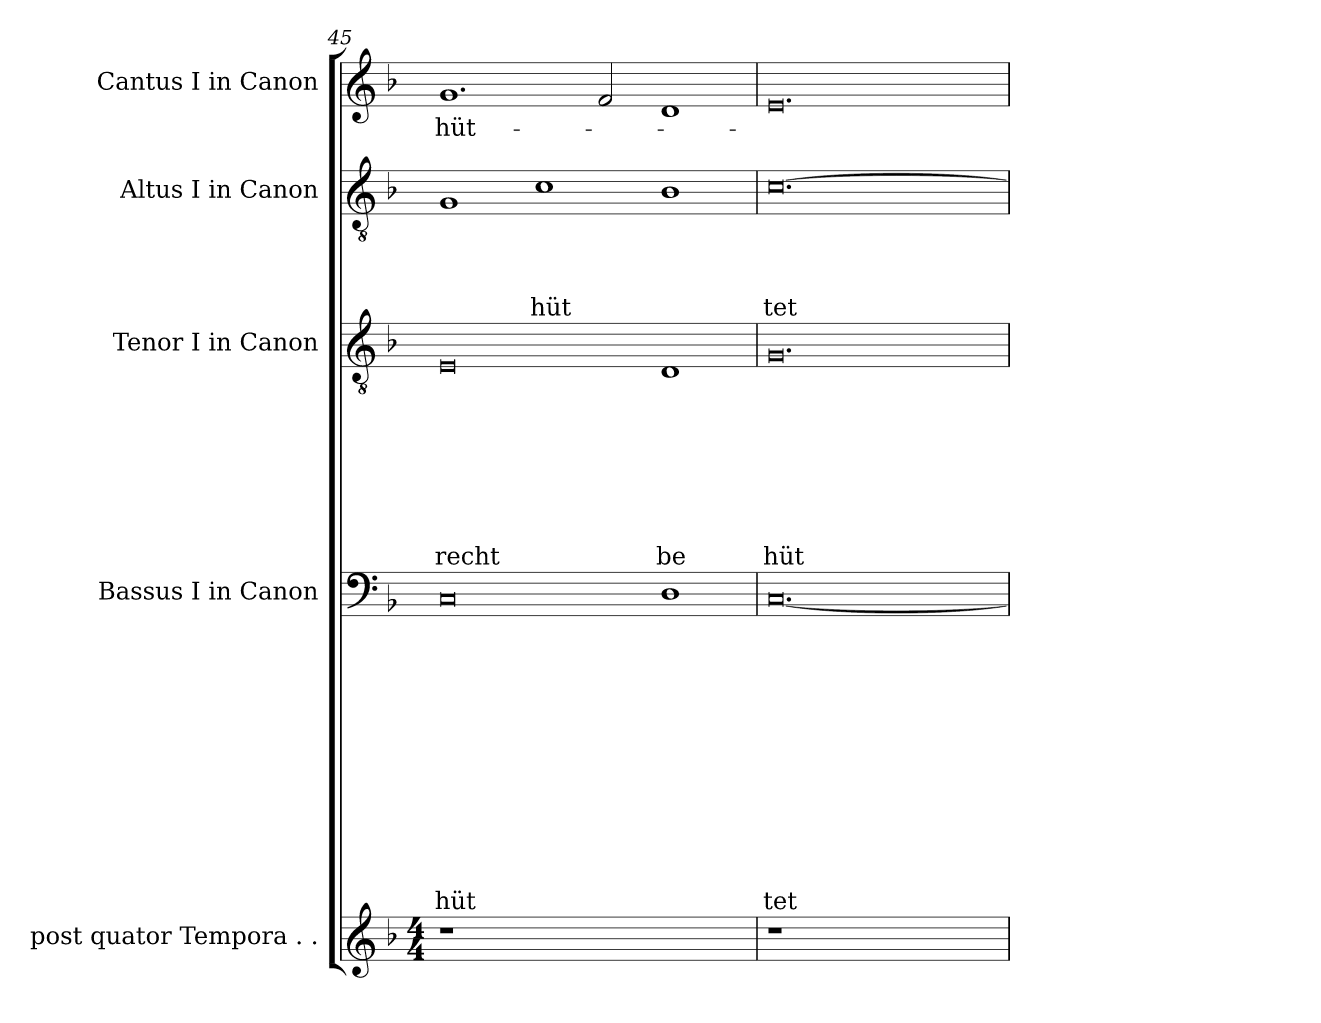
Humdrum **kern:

**kern	**kern	**text	**text	**text	**text	**text	**text	**text	**text	**text	**text	**text	**text	**kern	**text	**text	**text	**text	**text	**text	**text	**text	**kern	**text	**text	**text	**text	**kern	**text
*part5	*part4	*part4	*part4	*part4	*part4	*part4	*part4	*part4	*part4	*part4	*part4	*part4	*part4	*part3	*part3	*part3	*part3	*part3	*part3	*part3	*part3	*part3	*part2	*part2	*part2	*part2	*part2	*part1	*part1
*staff5	*staff4	*staff4	*staff4	*staff4	*staff4	*staff4	*staff4	*staff4	*staff4	*staff4	*staff4	*staff4	*staff4	*staff3	*staff3	*staff3	*staff3	*staff3	*staff3	*staff3	*staff3	*staff3	*staff2	*staff2	*staff2	*staff2	*staff2	*staff1	*staff1
*I"post quator Tempora . .	*I"Bassus I in Canon	*	*	*	*	*	*	*	*	*	*	*	*	*I"Tenor I in Canon	*	*	*	*	*	*	*	*	*I"Altus I in Canon	*	*	*	*	*I"Cantus I in Canon	*
*clefG2	*clefF4	*	*	*	*	*	*	*	*	*	*	*	*	*clefGv2	*	*	*	*	*	*	*	*	*clefGv2	*	*	*	*	*clefG2	*
*k[b-]	*k[b-]	*	*	*	*	*	*	*	*	*	*	*	*	*k[b-]	*	*	*	*	*	*	*	*	*k[b-]	*	*	*	*	*k[b-]	*
*F:	*F:	*	*	*	*	*	*	*	*	*	*	*	*	*F:	*	*	*	*	*	*	*	*	*F:	*	*	*	*	*F:	*
*M4/4	*	*	*	*	*	*	*	*	*	*	*	*	*	*	*	*	*	*	*	*	*	*	*	*	*	*	*	*	*
=45	=45	=45	=45	=45	=45	=45	=45	=45	=45	=45	=45	=45	=45	=45	=45	=45	=45	=45	=45	=45	=45	=45	=45	=45	=45	=45	=45	=45	=45
!	!	!	!	!	!	!	!	!	!	!	!	!	!LO:LY:b	!	!	!	!	!	!	!	!	!LO:LY:b	!	!	!	!	!	!	!LO:LY:b
1r	0C	.	.	.	.	.	.	.	.	.	.	.	hüt	0E	.	.	.	.	.	.	.	recht	1G	.	.	.	.	1.g	-hüt-
!	!	!	!	!	!	!	!	!	!	!	!	!	!	!	!	!	!	!	!	!	!	!	!	!	!	!	!LO:LY:b	!	!
0ryy	.	.	.	.	.	.	.	.	.	.	.	.	.	.	.	.	.	.	.	.	.	.	1c	.	.	.	hüt	.	.
.	.	.	.	.	.	.	.	.	.	.	.	.	.	.	.	.	.	.	.	.	.	.	.	.	.	.	.	2f/	.
!	!	!	!	!	!	!	!	!	!	!	!	!	!	!	!	!	!	!	!	!	!	!LO:LY:b	!	!	!	!	!	!	!
.	1D	.	.	.	.	.	.	.	.	.	.	.	.	1D	.	.	.	.	.	.	.	be	1B-	.	.	.	.	1d	.
=46	=46	=46	=46	=46	=46	=46	=46	=46	=46	=46	=46	=46	=46	=46	=46	=46	=46	=46	=46	=46	=46	=46	=46	=46	=46	=46	=46	=46	=46
!	!	!	!	!	!	!	!	!	!	!	!	!	!LO:LY:b	!	!	!	!	!	!	!	!	!LO:LY:b	!	!	!	!	!LO:LY:b	!	!
1r	[<0.C	.	.	.	.	.	.	.	.	.	.	.	tet	0.G	.	.	.	.	.	.	.	hüt	[>0.c	.	.	.	tet	0.e	.
0ryy	.	.	.	.	.	.	.	.	.	.	.	.	.	.	.	.	.	.	.	.	.	.	.	.	.	.	.	.	.
=	=	=	=	=	=	=	=	=	=	=	=	=	=	=	=	=	=	=	=	=	=	=	=	=	=	=	=	=	=
*-	*-	*-	*-	*-	*-	*-	*-	*-	*-	*-	*-	*-	*-	*-	*-	*-	*-	*-	*-	*-	*-	*-	*-	*-	*-	*-	*-	*-	*-
